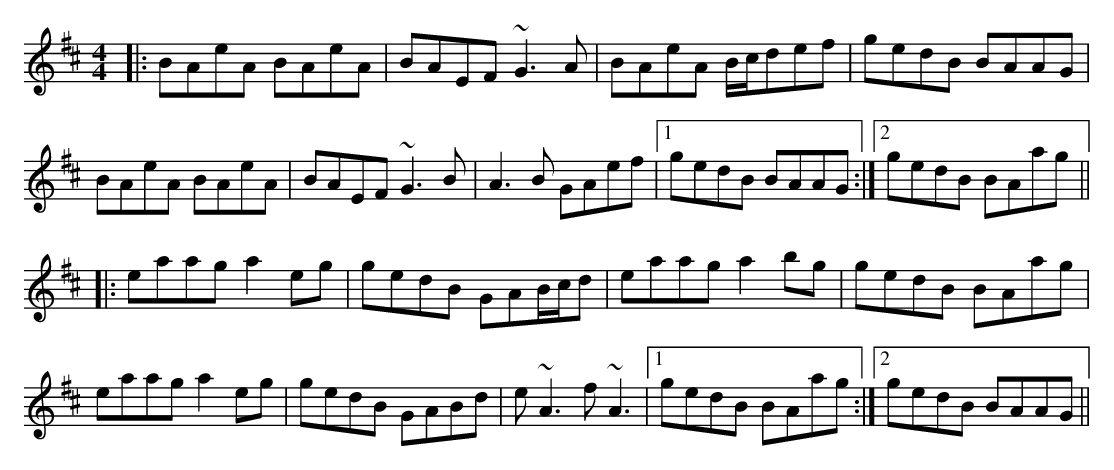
X:1
M:4/4
K:Amix
|:BAeA BAeA|BAEF ~G3A|BAeA B/c/def|gedB BAAG|
BAeA BAeA|BAEF ~G3B|A3B GAef|1 gedB BAAG:|2 gedB BAag||
|:eaag a2eg|gedB GAB/c/d|eaag a2bg|gedB BAag|
eaag a2eg|gedB GABd|e~A3 f~A3|1 gedB BAag:|2 gedB BAAG||
